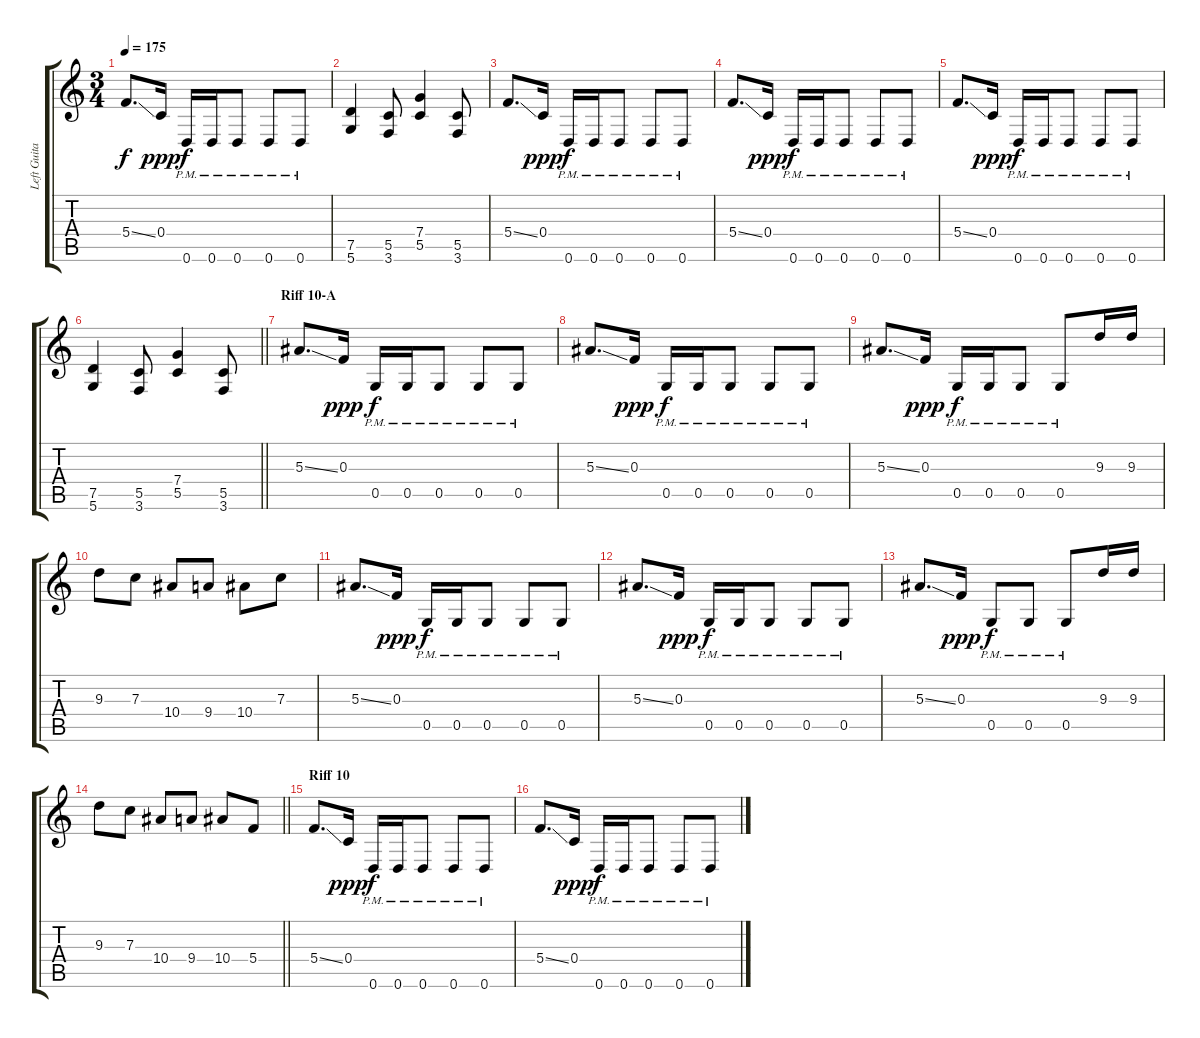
\track ("Left Guitar" "Left Guita") {instrument distortionguitar}
\staff {score tabs}
\tuning (D4 A3 F3 C3 G2 D2) {hide}
\ts (3 4)
\tempo 175
\clef g2
\ks c
5.4{ss}.8{d dy f} 0.4.16{dy ppp} 0.6{pm}.16{dy f} 0.6{pm}.16 0.6{pm}.8 0.6{pm}.8 0.6{pm}.8 |
(7.5 5.6).4 (5.5 3.6).8 (7.4 5.5).4 (5.5 3.6).8 |
5.4{ss}.8{d} 0.4.16{dy ppp} 0.6{pm}.16{dy f} 0.6{pm}.16 0.6{pm}.8 0.6{pm}.8 0.6{pm}.8 |
5.4{ss}.8{d} 0.4.16{dy ppp} 0.6{pm}.16{dy f} 0.6{pm}.16 0.6{pm}.8 0.6{pm}.8 0.6{pm}.8 |
5.4{ss}.8{d} 0.4.16{dy ppp} 0.6{pm}.16{dy f} 0.6{pm}.16 0.6{pm}.8 0.6{pm}.8 0.6{pm}.8 |
\barLineRight lightlight
(7.5 5.6).4 (5.5 3.6).8 (7.4 5.5).4 (5.5 3.6).8 |
\section ("" "Riff 10-A")
5.3{ss}.8{d} 0.3.16{dy ppp} 0.5{pm}.16{dy f} 0.5{pm}.16 0.5{pm}.8 0.5{pm}.8 0.5{pm}.8 |
5.3{ss}.8{d} 0.3.16{dy ppp} 0.5{pm}.16{dy f} 0.5{pm}.16 0.5{pm}.8 0.5{pm}.8 0.5{pm}.8 |
5.3{ss}.8{d} 0.3.16{dy ppp} 0.5{pm}.16{dy f} 0.5{pm}.16 0.5{pm}.8 0.5{pm}.8 9.3.16 9.3.16 |
9.3.8 7.3.8 10.4.8 9.4.8 10.4.8 7.3.8 |
5.3{ss}.8{d} 0.3.16{dy ppp} 0.5{pm}.16{dy f} 0.5{pm}.16 0.5{pm}.8 0.5{pm}.8 0.5{pm}.8 |
5.3{ss}.8{d} 0.3.16{dy ppp} 0.5{pm}.16{dy f} 0.5{pm}.16 0.5{pm}.8 0.5{pm}.8 0.5{pm}.8 |
5.3{ss}.8{d} 0.3.16{dy ppp} 0.5{pm}.8{dy f} 0.5{pm}.8 0.5{pm}.8 9.3.16 9.3.16 |
\barLineRight lightlight
9.3.8 7.3.8 10.4.8 9.4.8 10.4.8 5.4.8 |
\section ("" "Riff 10")
5.4{ss}.8{d} 0.4.16{dy ppp} 0.6{pm}.16{dy f} 0.6{pm}.16 0.6{pm}.8 0.6{pm}.8 0.6{pm}.8 |
5.4{ss}.8{d} 0.4.16{dy ppp} 0.6{pm}.16{dy f} 0.6{pm}.16 0.6{pm}.8 0.6{pm}.8 0.6{pm}.8
